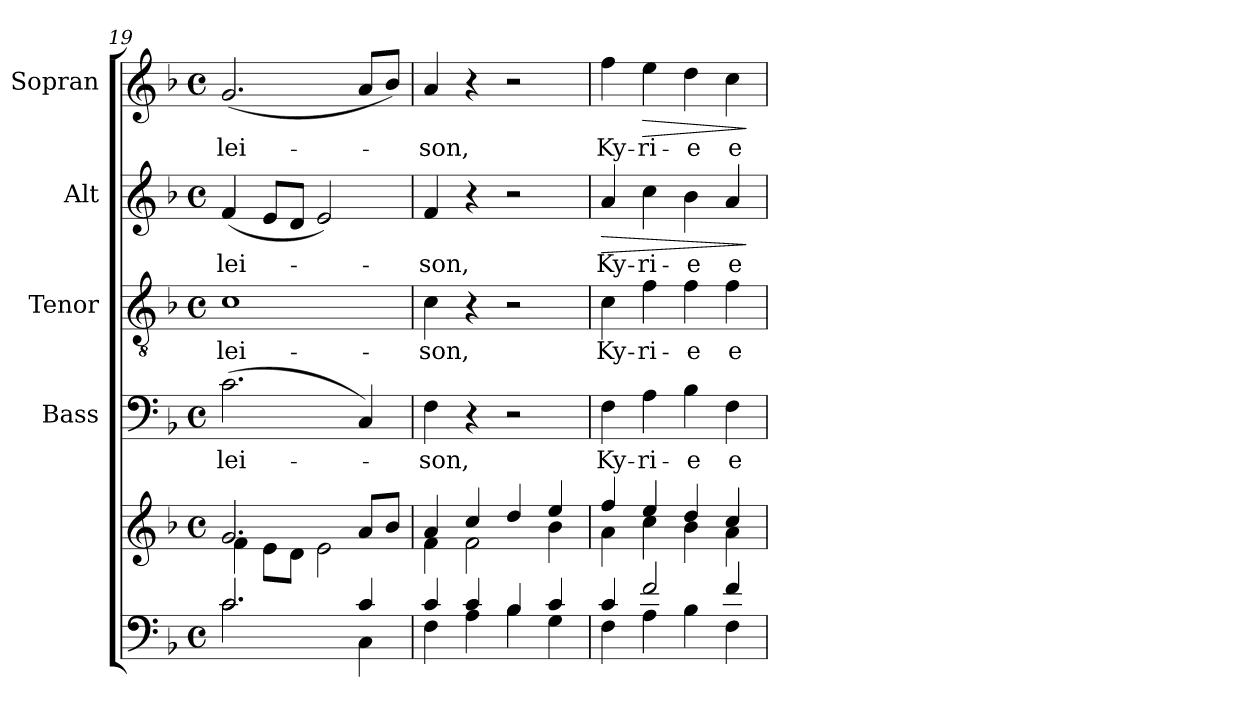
**kern	**kern	**kern	**text	**kern	**text	**kern	**text	**dynam	**kern	**text	**dynam
*part5	*part5	*part4	*part4	*part3	*part3	*part2	*part2	*part2	*part1	*part1	*part1
*staff6	*staff5	*staff4	*staff4	*staff3	*staff3	*staff2	*staff2	*staff2	*staff1	*staff1	*staff1
*	*	*I"Bass	*	*I"Tenor	*	*I"Alt	*	*	*I"Sopran	*	*
*	*	*I'B.	*	*I'T.	*	*I'A.	*	*	*I'S.	*	*
*clefF4	*clefG2	*clefF4	*	*clefGv2	*	*clefG2	*	*	*clefG2	*	*
*k[b-]	*k[b-]	*k[b-]	*	*k[b-]	*	*k[b-]	*	*	*k[b-]	*	*
*F:	*F:	*F:	*	*F:	*	*F:	*	*	*F:	*	*
*M4/4	*M4/4	*M4/4	*	*M4/4	*	*M4/4	*	*	*M4/4	*	*
*met(c)	*met(c)	*met(c)	*	*met(c)	*	*met(c)	*	*	*met(c)	*	*
=19	=19	=19	=19	=19	=19	=19	=19	=19	=19	=19	=19
*^	*^	*	*	*	*	*	*	*	*	*	*
!	!	!	!	!	!LO:LY:b	!	!LO:LY:b	!	!LO:LY:b	!	!	!LO:LY:b	!
2.c/	2.c\	2.g/	4f\	(>2.c\	-lei-	1c	-lei-	(<4f/	-lei-	.	(<2.g/	-lei-	.
.	.	.	8e\L	.	.	.	.	8e/L	.	.	.	.	.
.	.	.	8d\J	.	.	.	.	8d/J	.	.	.	.	.
.	.	.	2e\	.	.	.	.	2e/)	.	.	.	.	.
4c/	4C\	8a/L	.	4C/)	.	.	.	.	.	.	8a/L	.	.
.	.	8b-/J	.	.	.	.	.	.	.	.	8b-/J)	.	.
!!LO:LB:g=z
=20	=20	=20	=20	=20	=20	=20	=20	=20	=20	=20	=20	=20	=20
!	!	!	!	!	!LO:LY:b	!	!LO:LY:b	!	!LO:LY:b	!	!	!LO:LY:b	!
4c/	4F\	4a/	4f\	4F\	-son,	4c\	-son,	4f/	-son,	.	4a/	-son,	.
4c/	4A\	4cc/	2f\	4r	.	4r	.	4r	.	.	4r	.	.
4B-/	4B-\	4dd/	.	2r	.	2r	.	2r	.	.	2r	.	.
4c/	4G\	4ee/	4b-\	.	.	.	.	.	.	.	.	.	.
=21	=21	=21	=21	=21	=21	=21	=21	=21	=21	=21	=21	=21	=21
!	!	!	!	!	!LO:LY:b	!	!LO:LY:b	!	!LO:LY:b	!LO:HP:b	!	!LO:LY:b	!
4c/	4F\	4ff/	4a\	4F\	Ky-	4c\	Ky-	4a/	Ky-	>	4ff\	Ky-	.
!	!	!	!	!	!LO:LY:b	!	!LO:LY:b	!	!LO:LY:b	!	!	!LO:LY:b	!LO:HP:b
2f/	4A\	4ee/	4cc\	4A\	-ri-	4f\	-ri-	4cc\	-ri-	.	4ee\	-ri-	>
!	!	!	!	!	!LO:LY:b	!	!LO:LY:b	!	!LO:LY:b	!	!	!LO:LY:b	!
.	4B-\	4dd/	4b-\	4B-\	-e	4f\	-e	4b-\	-e	.	4dd\	-e	.
!	!	!	!	!	!LO:LY:b	!	!LO:LY:b	!	!LO:LY:b	!	!	!LO:LY:b	!
4f/	4F\	4cc/	4a\	4F\	e-	4f\	e-	4a/	e-	.	4cc\	e-	.
*v	*v	*	*	*	*	*	*	*	*	*	*	*	*
*	*v	*v	*	*	*	*	*	*	*	*	*	*
.	.	.	.	.	.	.	.	]	.	.	]
=	=	=	=	=	=	=	=	=	=	=	=
*-	*-	*-	*-	*-	*-	*-	*-	*-	*-	*-	*-
